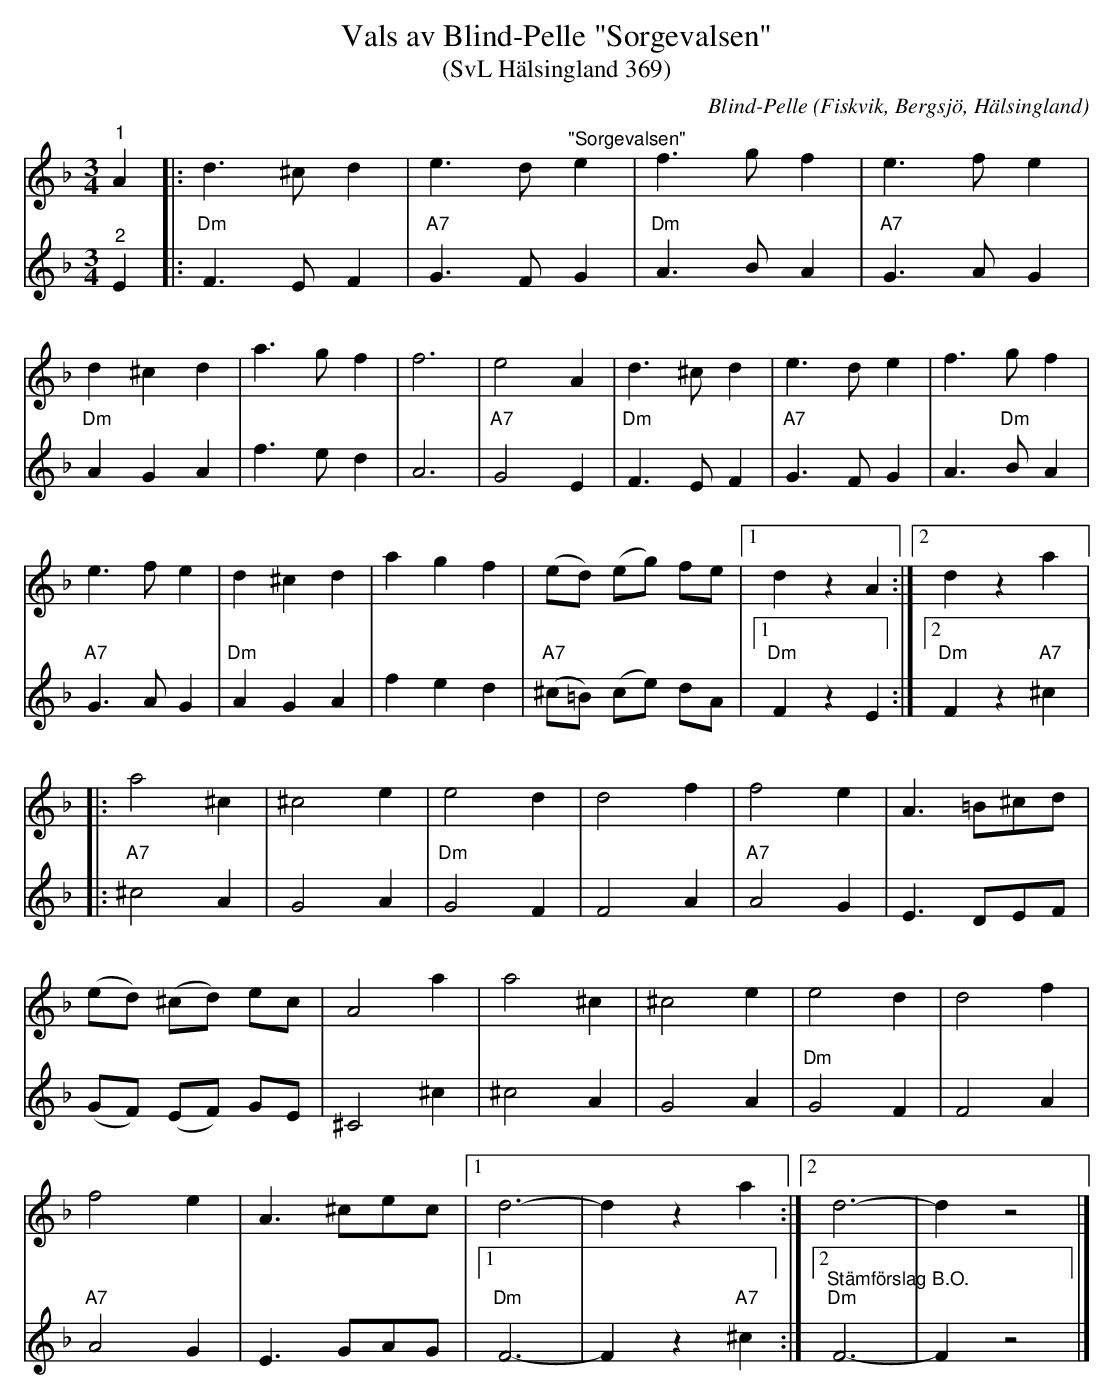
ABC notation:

X:1
T:Vals av Blind-Pelle "Sorgevalsen"
T:(SvL Hälsingland 369)
O:Fiskvik, Bergsjö, Hälsingland
C:Blind-Pelle
L:1/8
M:3/4
K:Dm
V:1
"^1" A2 |: d3 ^c d2 | e3 d"^\"Sorgevalsen\"" e2 | f3 g f2 | e3 f e2 |
d2 ^c2 d2 | a3 g f2 | f6 | e4 A2 | d3 ^c d2 | e3 d e2 | f3 g f2 |
e3 f e2 | d2 ^c2 d2 | a2 g2 f2 | (ed) (eg) fe |1 d2 z2 A2 :|2 d2 z2 a2 |:
a4 ^c2 | ^c4 e2 | e4 d2 | d4 f2 | f4 e2 | A3 =B^cd |
(ed) (^cd) ec | A4 a2 | a4 ^c2 | ^c4 e2 | e4 d2 | d4 f2 |
f4 e2 | A3 ^cec |1 d6- | d2 z2 a2 :|2 d6- | d2 z4 |]
V:2
"^2" E2 |:"Dm" F3 E F2 |"A7" G3 F G2 |"Dm" A3 B A2 |"A7" G3 A G2 |
"Dm" A2 G2 A2 | f3 e d2 | A6 |"A7" G4 E2 |"Dm" F3 E F2 |"A7" G3 F G2 |
A3"Dm" B A2 |"A7" G3 A G2 |"Dm" A2 G2 A2 | f2 e2 d2 |"A7" (^c=B) (ce) dA |1"Dm" F2 z2 E2 :|2"Dm" F2 z2"A7" ^c2 |:
"A7" ^c4 A2 | G4 A2 | "Dm" G4 F2 | F4 A2 |"A7" A4 G2 | E3 DEF |
(GF) (EF) GE | ^C4 ^c2 | ^c4 A2 | G4 A2 |"Dm" G4 F2 | F4 A2 |
"A7" A4 G2 | E3 GAG |1"Dm" F6- | F2 z2"A7" ^c2 :|2"^Stämförslag B.O.""Dm" F6- | F2 z4 |]
